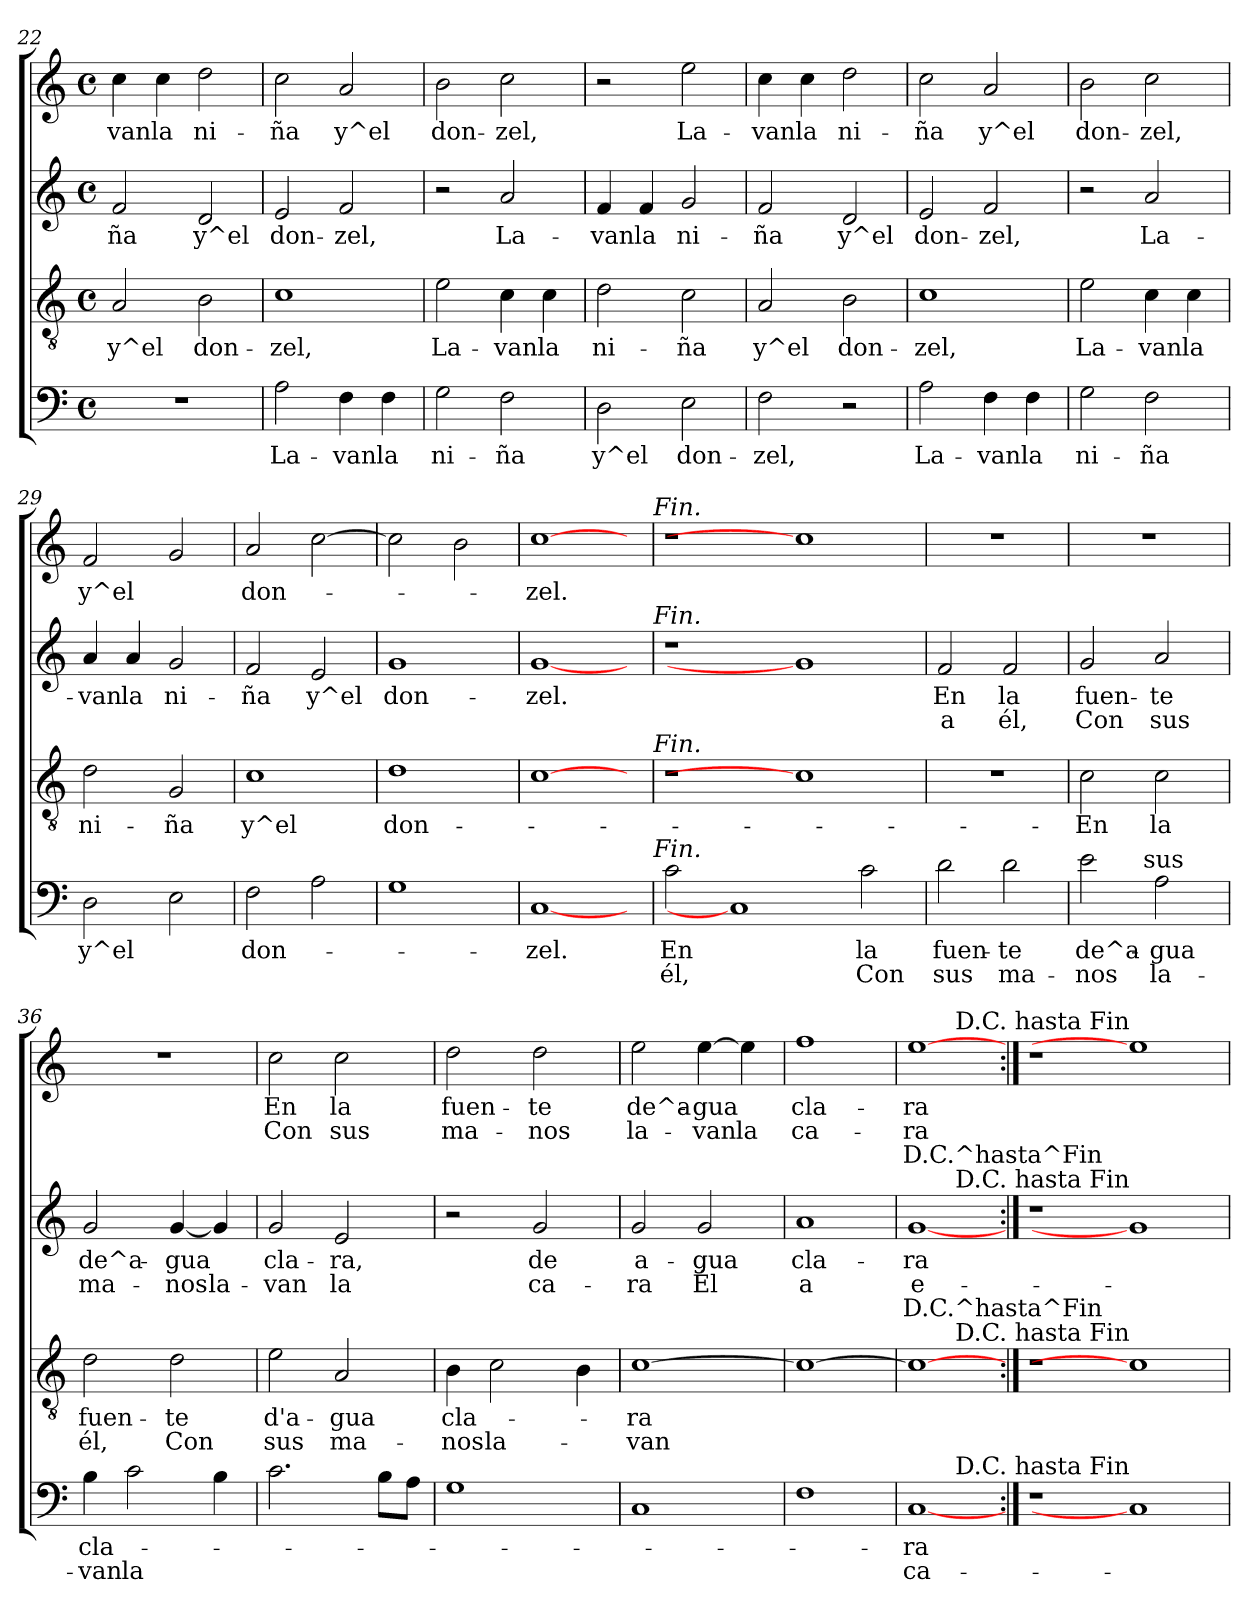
**kern	**text	**text	**kern	**text	**text	**kern	**text	**text	**text	**kern	**text	**text	**text
*part4	*part4	*part4	*part3	*part3	*part3	*part2	*part2	*part2	*part2	*part1	*part1	*part1	*part1
*staff4	*staff4	*staff4	*staff3	*staff3	*staff3	*staff2	*staff2	*staff2	*staff2	*staff1	*staff1	*staff1	*staff1
!!LO:PB:g=z
*clefF4	*	*	*clefGv2	*	*	*clefG2	*	*	*	*clefG2	*	*	*
*k[]	*	*	*k[]	*	*	*k[]	*	*	*	*k[]	*	*	*
*C:	*	*	*C:	*	*	*C:	*	*	*	*C:	*	*	*
*M4/4	*	*	*M4/4	*	*	*M4/4	*	*	*	*M4/4	*	*	*
*met(c)	*	*	*met(c)	*	*	*met(c)	*	*	*	*met(c)	*	*	*
=22	=22	=22	=22	=22	=22	=22	=22	=22	=22	=22	=22	=22	=22
!	!	!	!	!LO:LY:b	!	!	!LO:LY:b	!	!	!	!LO:LY:b	!	!
1r	.	.	2A/	y^el	.	2f/	-ña	.	.	4cc\	-van	.	.
!	!	!	!	!	!	!	!	!	!	!	!LO:LY:b	!	!
.	.	.	.	.	.	.	.	.	.	4cc\	la	.	.
!	!	!	!	!LO:LY:b	!	!	!LO:LY:b	!	!	!	!LO:LY:b	!	!
.	.	.	2B\	don-	.	2d/	y^el	.	.	2dd\	ni-	.	.
=23	=23	=23	=23	=23	=23	=23	=23	=23	=23	=23	=23	=23	=23
!	!LO:LY:b	!	!	!LO:LY:b	!	!	!LO:LY:b	!	!	!	!LO:LY:b	!	!
2A\	La-	.	1c	-zel,	.	2e/	don-	.	.	2cc\	-ña	.	.
!	!LO:LY:b	!	!	!	!	!	!LO:LY:b	!	!	!	!LO:LY:b	!	!
4F\	-van	.	.	.	.	2f/	-zel,	.	.	2a/	y^el	.	.
!	!LO:LY:b	!	!	!	!	!	!	!	!	!	!	!	!
4F\	la	.	.	.	.	.	.	.	.	.	.	.	.
=24	=24	=24	=24	=24	=24	=24	=24	=24	=24	=24	=24	=24	=24
!	!LO:LY:b	!	!	!LO:LY:b	!	!	!	!	!	!	!LO:LY:b	!	!
2G\	ni-	.	2e\	La-	.	2r	.	.	.	2b\	don-	.	.
!	!LO:LY:b	!	!	!LO:LY:b	!	!	!LO:LY:b	!	!	!	!LO:LY:b	!	!
2F\	-ña	.	4c\	-van	.	2a/	La-	.	.	2cc\	-zel,	.	.
!	!	!	!	!LO:LY:b	!	!	!	!	!	!	!	!	!
.	.	.	4c\	la	.	.	.	.	.	.	.	.	.
=25	=25	=25	=25	=25	=25	=25	=25	=25	=25	=25	=25	=25	=25
!	!LO:LY:b	!	!	!LO:LY:b	!	!	!LO:LY:b	!	!	!	!	!	!
2D\	y^el	.	2d\	ni-	.	4f/	-van	.	.	2r	.	.	.
!	!	!	!	!	!	!	!LO:LY:b	!	!	!	!	!	!
.	.	.	.	.	.	4f/	la	.	.	.	.	.	.
!	!LO:LY:b	!	!	!LO:LY:b	!	!	!LO:LY:b	!	!	!	!LO:LY:b	!	!
2E\	don-	.	2c\	-ña	.	2g/	ni-	.	.	2ee\	La-	.	.
=26	=26	=26	=26	=26	=26	=26	=26	=26	=26	=26	=26	=26	=26
!	!LO:LY:b	!	!	!LO:LY:b	!	!	!LO:LY:b	!	!	!	!LO:LY:b	!	!
2F\	-zel,	.	2A/	y^el	.	2f/	-ña	.	.	4cc\	-van	.	.
!	!	!	!	!	!	!	!	!	!	!	!LO:LY:b	!	!
.	.	.	.	.	.	.	.	.	.	4cc\	la	.	.
!	!	!	!	!LO:LY:b	!	!	!LO:LY:b	!	!	!	!LO:LY:b	!	!
2r	.	.	2B\	don-	.	2d/	y^el	.	.	2dd\	ni-	.	.
=27	=27	=27	=27	=27	=27	=27	=27	=27	=27	=27	=27	=27	=27
!	!LO:LY:b	!	!	!LO:LY:b	!	!	!LO:LY:b	!	!	!	!LO:LY:b	!	!
2A\	La-	.	1c	-zel,	.	2e/	don-	.	.	2cc\	-ña	.	.
!	!LO:LY:b	!	!	!	!	!	!LO:LY:b	!	!	!	!LO:LY:b	!	!
4F\	-van	.	.	.	.	2f/	-zel,	.	.	2a/	y^el	.	.
!	!LO:LY:b	!	!	!	!	!	!	!	!	!	!	!	!
4F\	la	.	.	.	.	.	.	.	.	.	.	.	.
=28	=28	=28	=28	=28	=28	=28	=28	=28	=28	=28	=28	=28	=28
!	!LO:LY:b	!	!	!LO:LY:b	!	!	!	!	!	!	!LO:LY:b	!	!
2G\	ni-	.	2e\	La-	.	2r	.	.	.	2b\	don-	.	.
!	!LO:LY:b	!	!	!LO:LY:b	!	!	!LO:LY:b	!	!	!	!LO:LY:b	!	!
2F\	-ña	.	4c\	-van	.	2a/	La-	.	.	2cc\	-zel,	.	.
!	!	!	!	!LO:LY:b	!	!	!	!	!	!	!	!	!
.	.	.	4c\	la	.	.	.	.	.	.	.	.	.
!!LO:LB:g=z
=29	=29	=29	=29	=29	=29	=29	=29	=29	=29	=29	=29	=29	=29
!	!LO:LY:b	!	!	!LO:LY:b	!	!	!LO:LY:b	!	!	!	!LO:LY:b	!	!
2D\	y^el	.	2d\	ni-	.	4a/	-van	.	.	2f/	y^el	.	.
!	!	!	!	!	!	!	!LO:LY:b	!	!	!	!	!	!
.	.	.	.	.	.	4a/	la	.	.	.	.	.	.
!	!	!	!	!LO:LY:b	!	!	!LO:LY:b	!	!	!	!	!	!
2E\	.	.	2G/	-ña	.	2g/	ni-	.	.	2g/	.	.	.
=30	=30	=30	=30	=30	=30	=30	=30	=30	=30	=30	=30	=30	=30
!	!LO:LY:b	!	!	!LO:LY:b	!	!	!LO:LY:b	!	!	!	!LO:LY:b	!	!
2F\	don-	.	1c	y^el	.	2f/	-ña	.	.	2a/	don-	.	.
!	!	!	!	!	!	!	!LO:LY:b	!	!	!	!	!	!
2A\	.	.	.	.	.	2e/	y^el	.	.	[>2cc\	.	.	.
=31	=31	=31	=31	=31	=31	=31	=31	=31	=31	=31	=31	=31	=31
!	!	!	!	!LO:LY:b	!	!	!LO:LY:b	!	!	!	!	!	!
1G	.	.	1d	don-	.	1g	don-	.	.	2cc\]	.	.	.
.	.	.	.	.	.	.	.	.	.	2b\	.	.	.
=32	=32	=32	=32	=32	=32	=32	=32	=32	=32	=32	=32	=32	=32
!	!LO:LY:b	!	!	!	!	!	!LO:LY:b	!	!	!	!LO:LY:b	!	!
[1C	-zel.	.	[1c	.	.	[1g	-zel.	.	.	[1cc	-zel.	.	.
16.ryy	.	.	16.ryy	.	.	16.ryy	.	.	.	16.ryy	.	.	.
!	!	!	!	!	!	!	!	!	!	!LO:TX:a:i:t=Fin.	!	!	!
!	!	!	!	!	!	!LO:TX:a:i:t=Fin.	!	!	!	!	!	!	!
!	!	!	!LO:TX:a:i:t=Fin.	!	!	!	!	!	!	!	!	!	!
!LO:TX:a:i:t=Fin.	!	!	!	!	!	!	!	!	!	!	!	!	!
=33	=33	=33	=33	=33	=33	=33	=33	=33	=33	=33	=33	=33	=33
!	!LO:LY:b	!LO:LY:b	!	!	!	!	!	!	!	!	!	!	!
2c\	En	él,	1r	.	.	1r	.	.	.	1r	.	.	.
1C]	.	.	.	.	.	.	.	.	.	.	.	.	.
.	.	.	1c]	.	.	1g]	.	.	.	1cc]	.	.	.
!	!LO:LY:b	!LO:LY:b	!	!	!	!	!	!	!	!	!	!	!
2c\	la	Con	.	.	.	.	.	.	.	.	.	.	.
=34	=34	=34	=34	=34	=34	=34	=34	=34	=34	=34	=34	=34	=34
!	!LO:LY:b	!LO:LY:b	!	!	!	!	!LO:LY:b	!LO:LY:b	!	!	!	!	!
2d\	fuen-	sus	1r	.	.	2f/	En	a	.	1r	.	.	.
!	!LO:LY:b	!LO:LY:b	!	!	!	!	!LO:LY:b	!LO:LY:b	!	!	!	!	!
2d\	-te	ma-	.	.	.	2f/	la	él,	.	.	.	.	.
=35	=35	=35	=35	=35	=35	=35	=35	=35	=35	=35	=35	=35	=35
!LO:TX:a:t=Con	!	!	!	!	!	!	!	!	!	!	!	!	!
!	!LO:LY:b	!LO:LY:b	!	!LO:LY:b	!	!	!LO:LY:b	!LO:LY:b	!	!	!	!	!
*^	*	*	*	*	*	*	*	*	*	*	*	*	*
2e\	4...ryy	de^a-	-nos	2c\	En	.	2g/	fuen-	Con	.	1r	.	.	.
!	!LO:TX:a:t=sus	!	!	!	!	!	!	!	!	!	!	!	!	!
.	2ryy	.	.	.	.	.	.	.	.	.	.	.	.	.
!	!	!LO:LY:b	!LO:LY:b	!	!LO:LY:b	!	!	!LO:LY:b	!LO:LY:b	!	!	!	!	!
2A\	.	-gua	la-	2c\	la	.	2a/	-te	sus	.	.	.	.	.
.	32ryy	.	.	.	.	.	.	.	.	.	.	.	.	.
!!LO:PB:g=z
=36	=36	=36	=36	=36	=36	=36	=36	=36	=36	=36	=36	=36	=36	=36
!	!	!LO:LY:b	!LO:LY:b	!	!LO:LY:b	!LO:LY:b	!	!LO:LY:b	!LO:LY:b	!	!	!	!	!
*v	*v	*	*	*	*	*	*	*	*	*	*	*	*	*
4B\	cla-	-van	2d\	fuen-	él,	2g/	de^a-	ma-	.	1r	.	.	.
!	!	!LO:LY:b	!	!	!	!	!	!	!	!	!	!	!
2c\	.	la	.	.	.	.	.	.	.	.	.	.	.
!	!	!	!	!LO:LY:b	!LO:LY:b	!	!LO:LY:b	!LO:LY:b	!	!	!	!	!
.	.	.	2d\	-te	Con	[<4g/	-gua	-nos	.	.	.	.	.
!	!	!	!	!	!	!	!	!LO:LY:b	!	!	!	!	!
4B\	.	.	.	.	.	4g/]	.	la-	.	.	.	.	.
=37	=37	=37	=37	=37	=37	=37	=37	=37	=37	=37	=37	=37	=37
!	!	!	!	!LO:LY:b	!LO:LY:b	!	!LO:LY:b	!LO:LY:b	!	!	!LO:LY:b	!LO:LY:b	!
2.c\	.	.	2e\	d'a-	sus	2g/	cla-	-van	.	2cc\	En	Con	.
!	!	!	!	!LO:LY:b	!LO:LY:b	!	!LO:LY:b	!LO:LY:b	!	!	!LO:LY:b	!LO:LY:b	!
.	.	.	2A/	-gua	ma-	2e/	-ra,	la	.	2cc\	la	sus	.
8B\L	.	.	.	.	.	.	.	.	.	.	.	.	.
8A\J	.	.	.	.	.	.	.	.	.	.	.	.	.
=38	=38	=38	=38	=38	=38	=38	=38	=38	=38	=38	=38	=38	=38
!	!	!	!	!LO:LY:b	!LO:LY:b	!	!	!	!	!	!LO:LY:b	!LO:LY:b	!
1G	.	.	4B\	cla-	-nos	2r	.	.	.	2dd\	fuen-	ma-	.
!	!	!	!	!	!LO:LY:b	!	!	!	!	!	!	!	!
.	.	.	2c\	.	la-	.	.	.	.	.	.	.	.
!	!	!	!	!	!	!	!LO:LY:b	!LO:LY:b	!	!	!LO:LY:b	!LO:LY:b	!
.	.	.	.	.	.	2g/	de	ca-	.	2dd\	-te	-nos	.
.	.	.	4B\	.	.	.	.	.	.	.	.	.	.
=39	=39	=39	=39	=39	=39	=39	=39	=39	=39	=39	=39	=39	=39
!	!	!	!	!LO:LY:b	!LO:LY:b	!	!LO:LY:b	!LO:LY:b	!	!	!LO:LY:b	!LO:LY:b	!
1C	.	.	[>1c	-ra	-van	2g/	a-	-ra	.	2ee\	de^a-	la-	.
!	!	!	!	!	!	!	!LO:LY:b	!LO:LY:b	!	!	!LO:LY:b	!LO:LY:b	!
.	.	.	.	.	.	2g/	-gua	Él	.	[>4ee\	-gua	-van	.
!	!	!	!	!	!	!	!	!	!	!	!	!LO:LY:b	!
.	.	.	.	.	.	.	.	.	.	4ee\]	.	la	.
=40	=40	=40	=40	=40	=40	=40	=40	=40	=40	=40	=40	=40	=40
!	!	!	!	!	!	!	!LO:LY:b	!LO:LY:b	!	!	!LO:LY:b	!LO:LY:b	!
1F	.	.	1c_	.	.	1a	cla-	a	.	1ff	cla-	ca-	.
=41	=41	=41	=41	=41	=41	=41	=41	=41	=41	=41	=41	=41	=41
!	!LO:LY:b	!LO:LY:b	!	!	!	!	!LO:LY:b	!LO:LY:b	!LO:LY:b	!	!LO:LY:b	!LO:LY:b	!LO:LY:b
[1C	-ra	ca-	1c_	.	.	[1g	-ra	e-	D.C.^hasta^Fin	[1ee	-ra	-ra	D.C.^hasta^Fin
=42:|!	=42:|!	=42:|!	=42:|!	=42:|!	=42:|!	=42:|!	=42:|!	=42:|!	=42:|!	=42:|!	=42:|!	=42:|!	=42:|!
1r	.	.	1r	.	.	1r	.	.	.	1r	.	.	.
!	!	!	!	!	!	!	!	!	!	!LO:TX:a:rj:t=D.C. hasta Fin	!	!	!
!	!	!	!	!	!	!LO:TX:a:rj:t=D.C. hasta Fin	!	!	!	!	!	!	!
!	!	!	!LO:TX:a:rj:t=D.C. hasta Fin	!	!	!	!	!	!	!	!	!	!
!LO:TX:a:rj:t=D.C. hasta Fin	!	!	!	!	!	!	!	!	!	!	!	!	!
1C]	.	.	1c]	.	.	1g]	.	.	.	1ee]	.	.	.
=	=	=	=	=	=	=	=	=	=	=	=	=	=
*-	*-	*-	*-	*-	*-	*-	*-	*-	*-	*-	*-	*-	*-
